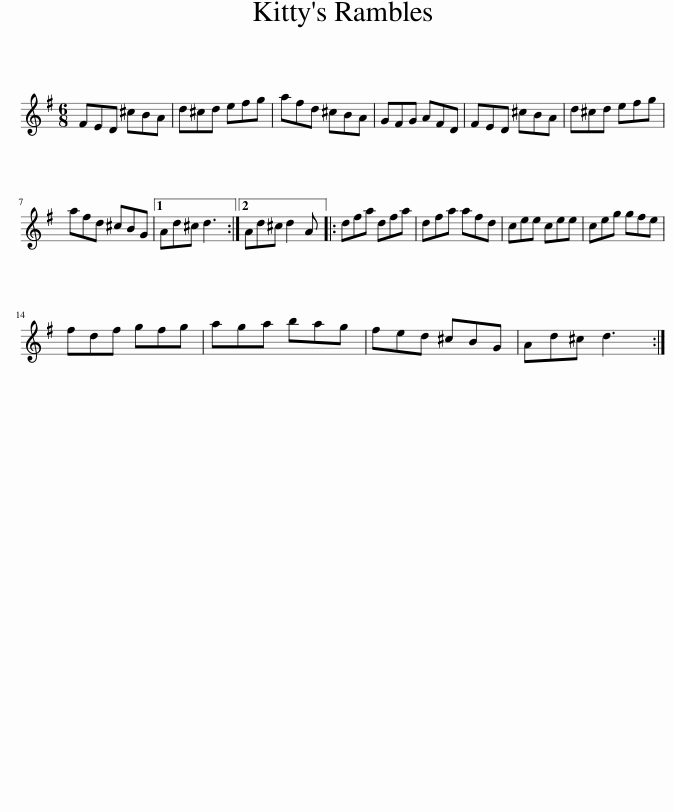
X:1
L:1/8
M:6/8
I:linebreak $
K:G
V:1 treble
V:1
 FED ^cBA | d^cd efg | afd ^cBA | GFG AFD | FED ^cBA | %5
 d^cd efg |$ afd ^cBG |1 Ad^c d3 :|2 Ad^c d2 A |: dfa dfa | %10
 dfa afd | cee cee | ceg gfe |$ fdf gfg | aga bag | %15
 fed ^cBG | Ad^c d3 :| %17
